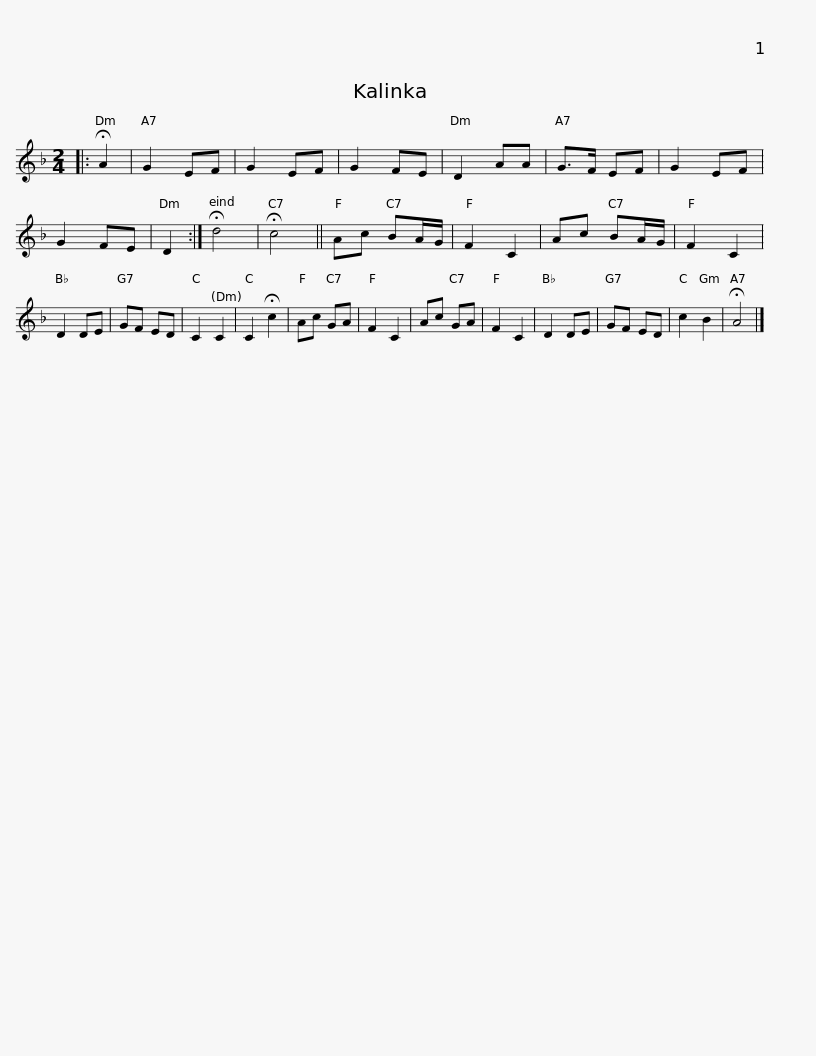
X:1
L:1/8
M:2/4
I:linebreak $
K:Dmin
V:1 treble
V:1
|: !fermata!A2 | G2 EF | G2 EF | G2 FE | D2 AA | %5
 G>F EF | G2 EF | G2 FE | D2 :| !fermata!d4 | %10
 !fermata!c4 || Ac BA/G/ | F2 C2 |$ Ac BA/G/ | F2 C2 | %15
 D2 DE | GF ED | C2 C2 | C2 !fermata!c2 | Ac GA | %20
 F2 C2 | Ac GA | F2 C2 | D2 DE | GF ED | %25
 c2 B2 |$ !fermata!A4 |] %27
